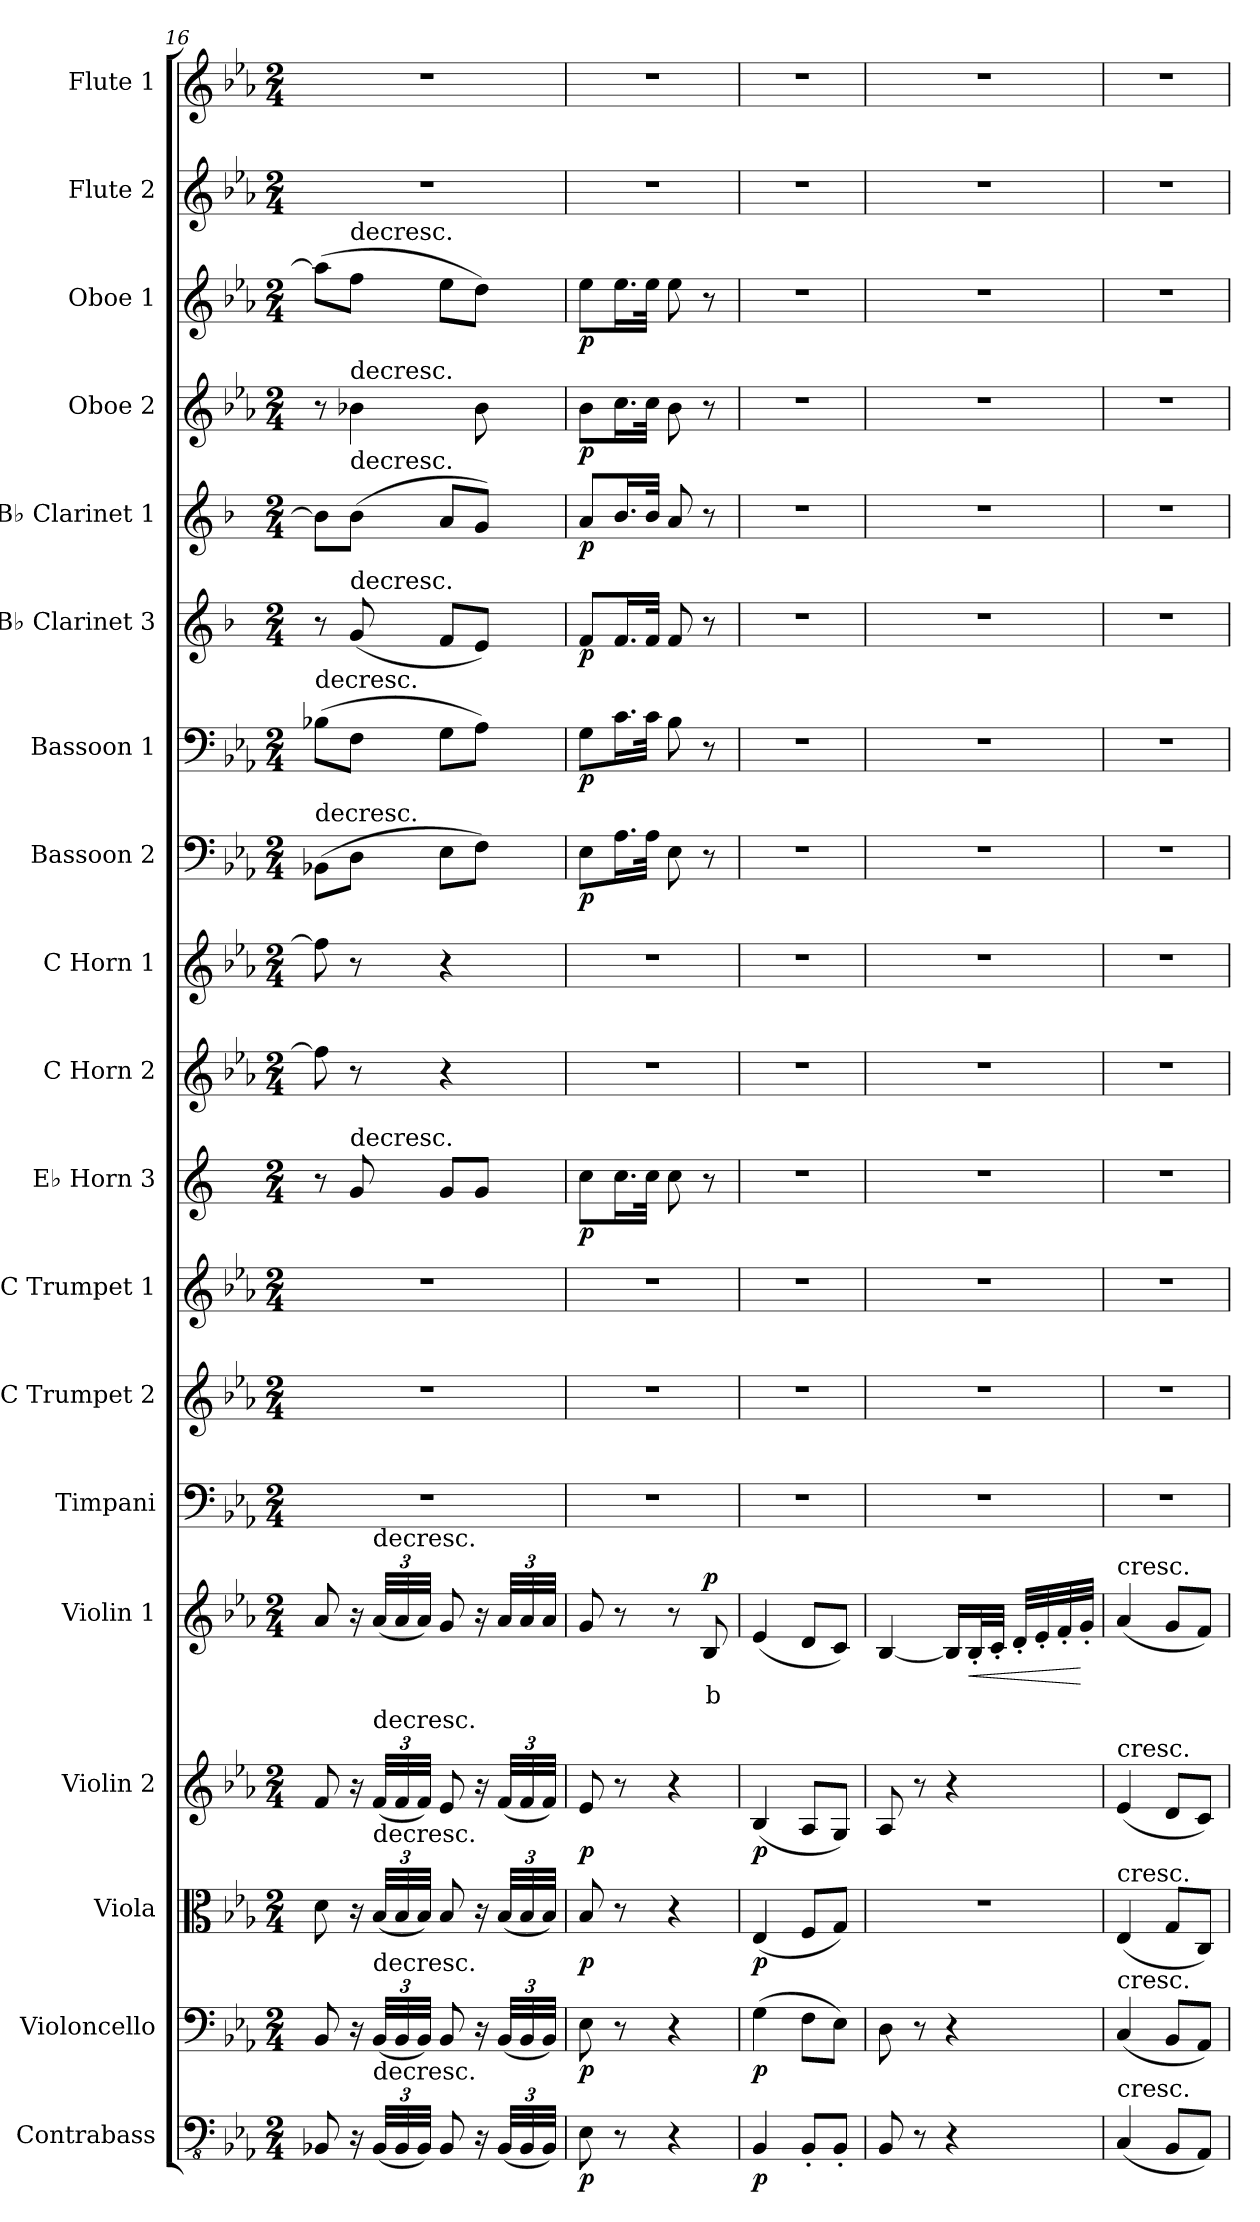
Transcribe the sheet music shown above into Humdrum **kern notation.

**kern	**dynam	**kern	**dynam	**kern	**dynam	**kern	**dynam	**kern	**text	**dynam	**kern	**kern	**kern	**kern	**dynam	**kern	**kern	**kern	**dynam	**kern	**dynam	**kern	**dynam	**kern	**dynam	**kern	**dynam	**kern	**dynam	**kern	**kern
*part19	*part19	*part18	*part18	*part17	*part17	*part16	*part16	*part15	*part15	*part15	*part14	*part13	*part12	*part11	*part11	*part10	*part9	*part8	*part8	*part7	*part7	*part6	*part6	*part5	*part5	*part4	*part4	*part3	*part3	*part2	*part1
*staff19	*staff19	*staff18	*staff18	*staff17	*staff17	*staff16	*staff16	*staff15	*staff15	*staff15	*staff14	*staff13	*staff12	*staff11	*staff11	*staff10	*staff9	*staff8	*staff8	*staff7	*staff7	*staff6	*staff6	*staff5	*staff5	*staff4	*staff4	*staff3	*staff3	*staff2	*staff1
*I"Contrabass	*	*I"Violoncello	*	*I"Viola	*	*I"Violin 2	*	*I"Violin 1	*	*	*I"Timpani	*I"C Trumpet 2	*I"C Trumpet 1	*I"E♭ Horn 3	*	*I"C Horn 2	*I"C Horn 1	*I"Bassoon 2	*	*I"Bassoon 1	*	*I"B♭ Clarinet 3	*	*I"B♭ Clarinet 1	*	*I"Oboe 2	*	*I"Oboe 1	*	*I"Flute 2	*I"Flute 1
*I'Cb	*	*I'Vc	*	*I'Vla	*	*I'Vln 2	*	*I'Vln 1	*	*	*I'Timp	*I'Tpt 2	*I'Tpt 1	*I'Hn 3	*	*I'Hn 2	*I'Hn 1	*I'Bsn 2	*	*I'Bsn 1	*	*I'Cl 2	*	*I'Cl 1	*	*I'Ob 2	*	*I'Ob 1	*	*I'Fl 2	*I'Fl 1
*clefFv4	*	*clefF4	*	*clefC3	*	*clefG2	*	*clefG2	*	*	*clefF4	*clefG2	*clefG2	*clefG2	*	*clefG2	*clefG2	*clefF4	*	*clefF4	*	*clefG2	*	*clefG2	*	*clefG2	*	*clefG2	*	*clefG2	*clefG2
*	*	*	*	*	*	*	*	*	*	*	*	*	*	*ITrd5c9	*	*ITrd7c12	*ITrd7c12	*	*	*	*	*ITrd1c2	*	*ITrd1c2	*	*	*	*	*	*	*
*k[b-e-a-]	*	*k[b-e-a-]	*	*k[b-e-a-]	*	*k[b-e-a-]	*	*k[b-e-a-]	*	*	*k[b-e-a-]	*k[b-e-a-]	*k[b-e-a-]	*k[b-e-a-]	*	*k[b-e-a-]	*k[b-e-a-]	*k[b-e-a-]	*	*k[b-e-a-]	*	*k[b-e-a-]	*	*k[b-e-a-]	*	*k[b-e-a-]	*	*k[b-e-a-]	*	*k[b-e-a-]	*k[b-e-a-]
*M2/4	*	*M2/4	*	*M2/4	*	*M2/4	*	*M2/4	*	*	*M2/4	*M2/4	*M2/4	*M2/4	*	*M2/4	*M2/4	*M2/4	*	*M2/4	*	*M2/4	*	*M2/4	*	*M2/4	*	*M2/4	*	*M2/4	*M2/4
=16	=16	=16	=16	=16	=16	=16	=16	=16	=16	=16	=16	=16	=16	=16	=16	=16	=16	=16	=16	=16	=16	=16	=16	=16	=16	=16	=16	=16	=16	=16	=16
!	!	!	!	!	!	!	!	!	!	!	!	!	!	!	!	!	!	!	!	!LO:TX:a:t=decresc.	!	!	!	!	!	!	!	!	!	!	!
!	!	!	!	!	!	!	!	!	!	!	!	!	!	!	!	!	!	!LO:TX:a:t=decresc.	!	!	!	!	!	!	!	!	!	!	!	!	!
8BBB-X/	.	8BB-/	.	8d\	.	8f/	.	8a-/	.	.	2r	2r	2r	8r	.	8f\]	8f\]	(>8BB-X\L	.	(>8B-X\L	.	8r	.	8a-\L]	.	8r	.	(>8aa-\L]	.	2r	2r
!	!	!	!	!	!	!	!	!	!	!	!	!	!	!	!	!	!	!	!	!	!	!	!	!	!	!	!	!LO:TX:a:t=decresc.	!	!	!
!	!	!	!	!	!	!	!	!	!	!	!	!	!	!	!	!	!	!	!	!	!	!	!	!	!	!LO:TX:a:t=decresc.	!	!	!	!	!
!	!	!	!	!	!	!	!	!	!	!	!	!	!	!	!	!	!	!	!	!	!	!	!	!LO:TX:a:t=decresc.	!	!	!	!	!	!	!
!	!	!	!	!	!	!	!	!	!	!	!	!	!	!	!	!	!	!	!	!	!	!LO:TX:a:t=decresc.	!	!	!	!	!	!	!	!	!
!	!	!	!	!	!	!	!	!	!	!	!	!	!	!LO:TX:a:t=decresc.	!	!	!	!	!	!	!	!	!	!	!	!	!	!	!	!	!
16r	.	16r	.	16r	.	16r	.	16r	.	.	.	.	.	8B-/	.	8r	8r	8D\J	.	8F\J	.	(<8f/	.	(>8a-\J	.	4b-X\	.	8ff\J	.	.	.
*Xbrackettup	*	*Xbrackettup	*	*Xbrackettup	*	*Xbrackettup	*	*Xbrackettup	*	*	*	*	*	*	*	*	*	*	*	*	*	*	*	*	*	*	*	*	*	*	*
!	!	!	!	!	!	!	!	!LO:TX:a:t=decresc.	!	!	!	!	!	!	!	!	!	!	!	!	!	!	!	!	!	!	!	!	!	!	!
!	!	!	!	!	!	!LO:TX:a:t=decresc.	!	!	!	!	!	!	!	!	!	!	!	!	!	!	!	!	!	!	!	!	!	!	!	!	!
!	!	!	!	!LO:TX:a:t=decresc.	!	!	!	!	!	!	!	!	!	!	!	!	!	!	!	!	!	!	!	!	!	!	!	!	!	!	!
!	!	!LO:TX:a:t=decresc.	!	!	!	!	!	!	!	!	!	!	!	!	!	!	!	!	!	!	!	!	!	!	!	!	!	!	!	!	!
!LO:TX:a:t=decresc.	!	!	!	!	!	!	!	!	!	!	!	!	!	!	!	!	!	!	!	!	!	!	!	!	!	!	!	!	!	!	!
(<48BBB-/LLL	.	(<48BB-/LLL	.	(<48B-/LLL	.	(<48f/LLL	.	(<48a-/LLL	.	.	.	.	.	.	.	.	.	.	.	.	.	.	.	.	.	.	.	.	.	.	.
48BBB-/	.	48BB-/	.	48B-/	.	48f/	.	48a-/	.	.	.	.	.	.	.	.	.	.	.	.	.	.	.	.	.	.	.	.	.	.	.
48BBB-/JJJ)	.	48BB-/JJJ)	.	48B-/JJJ)	.	48f/JJJ)	.	48a-/JJJ)	.	.	.	.	.	.	.	.	.	.	.	.	.	.	.	.	.	.	.	.	.	.	.
8BBB-/	.	8BB-/	.	8B-/	.	8e-/	.	8g/	.	.	.	.	.	8B-/L	.	4r	4r	8E-\L	.	8G\L	.	8e-/L	.	8g/L	.	.	.	8ee-\L	.	.	.
16r	.	16r	.	16r	.	16r	.	16r	.	.	.	.	.	8B-/J	.	.	.	8F\J)	.	8A-\J)	.	8d/J)	.	8f/J)	.	8b-\	.	8dd\J)	.	.	.
(<48BBB-/LLL	.	(<48BB-/LLL	.	(<48B-/LLL	.	(<48f/LLL	.	48a-/LLL	.	.	.	.	.	.	.	.	.	.	.	.	.	.	.	.	.	.	.	.	.	.	.
48BBB-/	.	48BB-/	.	48B-/	.	48f/	.	48a-/	.	.	.	.	.	.	.	.	.	.	.	.	.	.	.	.	.	.	.	.	.	.	.
48BBB-/JJJ)	.	48BB-/JJJ)	.	48B-/JJJ)	.	48f/JJJ)	.	48a-/JJJ	.	.	.	.	.	.	.	.	.	.	.	.	.	.	.	.	.	.	.	.	.	.	.
=17	=17	=17	=17	=17	=17	=17	=17	=17	=17	=17	=17	=17	=17	=17	=17	=17	=17	=17	=17	=17	=17	=17	=17	=17	=17	=17	=17	=17	=17	=17	=17
!	!LO:DY:b	!	!LO:DY:b	!	!LO:DY:b	!	!LO:DY:b	!	!	!	!	!	!	!	!LO:DY:b	!	!	!	!LO:DY:b	!	!LO:DY:b	!	!LO:DY:b	!	!LO:DY:b	!	!LO:DY:b	!	!LO:DY:b	!	!
8EE-\	p	8E-\	p	8B-/	p	8e-/	p	8g/	.	.	2r	2r	2r	8e-\L	p	2r	2r	8E-\L	p	8G\L	p	8e-/L	p	8g/L	p	8b-\L	p	8ee-\L	p	2r	2r
8r	.	8r	.	8r	.	8r	.	8r	.	.	.	.	.	16.e-\L	.	.	.	16.A-\L	.	16.c\L	.	16.e-/L	.	16.a-/L	.	16.cc\L	.	16.ee-\L	.	.	.
.	.	.	.	.	.	.	.	.	.	.	.	.	.	32e-\JJk	.	.	.	32A-\JJk	.	32c\JJk	.	32e-/JJk	.	32a-/JJk	.	32cc\JJk	.	32ee-\JJk	.	.	.
4r	.	4r	.	4r	.	4r	.	8r	.	.	.	.	.	8e-\	.	.	.	8E-\	.	8B-\	.	8e-/	.	8g/	.	8b-\	.	8ee-\	.	.	.
!	!	!	!	!	!	!	!	!	!LO:LY:b:color=#FF0000	!LO:DY:b	!	!	!	!	!	!	!	!	!	!	!	!	!	!	!	!	!	!	!	!	!
.	.	.	.	.	.	.	.	8B-/	b	p	.	.	.	8r	.	.	.	8r	.	8r	.	8r	.	8r	.	8r	.	8r	.	.	.
=18	=18	=18	=18	=18	=18	=18	=18	=18	=18	=18	=18	=18	=18	=18	=18	=18	=18	=18	=18	=18	=18	=18	=18	=18	=18	=18	=18	=18	=18	=18	=18
!	!LO:DY:b	!	!LO:DY:b	!	!LO:DY:b	!	!LO:DY:b	!	!	!	!	!	!	!	!	!	!	!	!	!	!	!	!	!	!	!	!	!	!	!	!
4BBB-/	p	(>4G\	p	(<4E-/	p	(<4B-/	p	(<4e-/	.	.	2r	2r	2r	2r	.	2r	2r	2r	.	2r	.	2r	.	2r	.	2r	.	2r	.	2r	2r
8BBB-'/L	.	8F\L	.	8F/L	.	8A-/L	.	8d/L	.	.	.	.	.	.	.	.	.	.	.	.	.	.	.	.	.	.	.	.	.	.	.
8BBB-'/J	.	8E-\J)	.	8G/J)	.	8G/J)	.	8c/J)	.	.	.	.	.	.	.	.	.	.	.	.	.	.	.	.	.	.	.	.	.	.	.
!!LO:PB:g=z
=19	=19	=19	=19	=19	=19	=19	=19	=19	=19	=19	=19	=19	=19	=19	=19	=19	=19	=19	=19	=19	=19	=19	=19	=19	=19	=19	=19	=19	=19	=19	=19
8BBB-/	.	8D\	.	2r	.	8A-/	.	[4B-/	.	.	2r	2r	2r	2r	.	2r	2r	2r	.	2r	.	2r	.	2r	.	2r	.	2r	.	2r	2r
8r	.	8r	.	.	.	8r	.	.	.	.	.	.	.	.	.	.	.	.	.	.	.	.	.	.	.	.	.	.	.	.	.
4r	.	4r	.	.	.	4r	.	16B-/LL]	.	.	.	.	.	.	.	.	.	.	.	.	.	.	.	.	.	.	.	.	.	.	.
!	!	!	!	!	!	!	!	!	!	!LO:HP:b	!	!	!	!	!	!	!	!	!	!	!	!	!	!	!	!	!	!	!	!	!
.	.	.	.	.	.	.	.	32B-'/L	.	<	.	.	.	.	.	.	.	.	.	.	.	.	.	.	.	.	.	.	.	.	.
.	.	.	.	.	.	.	.	32c'/JJJ	.	.	.	.	.	.	.	.	.	.	.	.	.	.	.	.	.	.	.	.	.	.	.
.	.	.	.	.	.	.	.	32d'/LLL	.	.	.	.	.	.	.	.	.	.	.	.	.	.	.	.	.	.	.	.	.	.	.
.	.	.	.	.	.	.	.	32e-'/	.	.	.	.	.	.	.	.	.	.	.	.	.	.	.	.	.	.	.	.	.	.	.
.	.	.	.	.	.	.	.	32f'/	.	.	.	.	.	.	.	.	.	.	.	.	.	.	.	.	.	.	.	.	.	.	.
.	.	.	.	.	.	.	.	32g'/JJJ	.	[	.	.	.	.	.	.	.	.	.	.	.	.	.	.	.	.	.	.	.	.	.
=20	=20	=20	=20	=20	=20	=20	=20	=20	=20	=20	=20	=20	=20	=20	=20	=20	=20	=20	=20	=20	=20	=20	=20	=20	=20	=20	=20	=20	=20	=20	=20
!	!	!	!	!	!	!	!	!LO:TX:a:t=cresc.	!	!	!	!	!	!	!	!	!	!	!	!	!	!	!	!	!	!	!	!	!	!	!
!	!	!	!	!	!	!LO:TX:a:t=cresc.	!	!	!	!	!	!	!	!	!	!	!	!	!	!	!	!	!	!	!	!	!	!	!	!	!
!	!	!	!	!LO:TX:a:t=cresc.	!	!	!	!	!	!	!	!	!	!	!	!	!	!	!	!	!	!	!	!	!	!	!	!	!	!	!
!	!	!LO:TX:a:t=cresc.	!	!	!	!	!	!	!	!	!	!	!	!	!	!	!	!	!	!	!	!	!	!	!	!	!	!	!	!	!
!LO:TX:a:t=cresc.	!	!	!	!	!	!	!	!	!	!	!	!	!	!	!	!	!	!	!	!	!	!	!	!	!	!	!	!	!	!	!
(<4CC/	.	(<4C/	.	(<4E-/	.	(<4e-/	.	(<4a-/	.	.	2r	2r	2r	2r	.	2r	2r	2r	.	2r	.	2r	.	2r	.	2r	.	2r	.	2r	2r
8BBB-/L	.	8BB-/L	.	8G/L	.	8d/L	.	8g/L	.	.	.	.	.	.	.	.	.	.	.	.	.	.	.	.	.	.	.	.	.	.	.
8AAA-/J)	.	8AA-/J)	.	8C/J)	.	8c/J)	.	8f/J)	.	.	.	.	.	.	.	.	.	.	.	.	.	.	.	.	.	.	.	.	.	.	.
=	=	=	=	=	=	=	=	=	=	=	=	=	=	=	=	=	=	=	=	=	=	=	=	=	=	=	=	=	=	=	=
*-	*-	*-	*-	*-	*-	*-	*-	*-	*-	*-	*-	*-	*-	*-	*-	*-	*-	*-	*-	*-	*-	*-	*-	*-	*-	*-	*-	*-	*-	*-	*-
